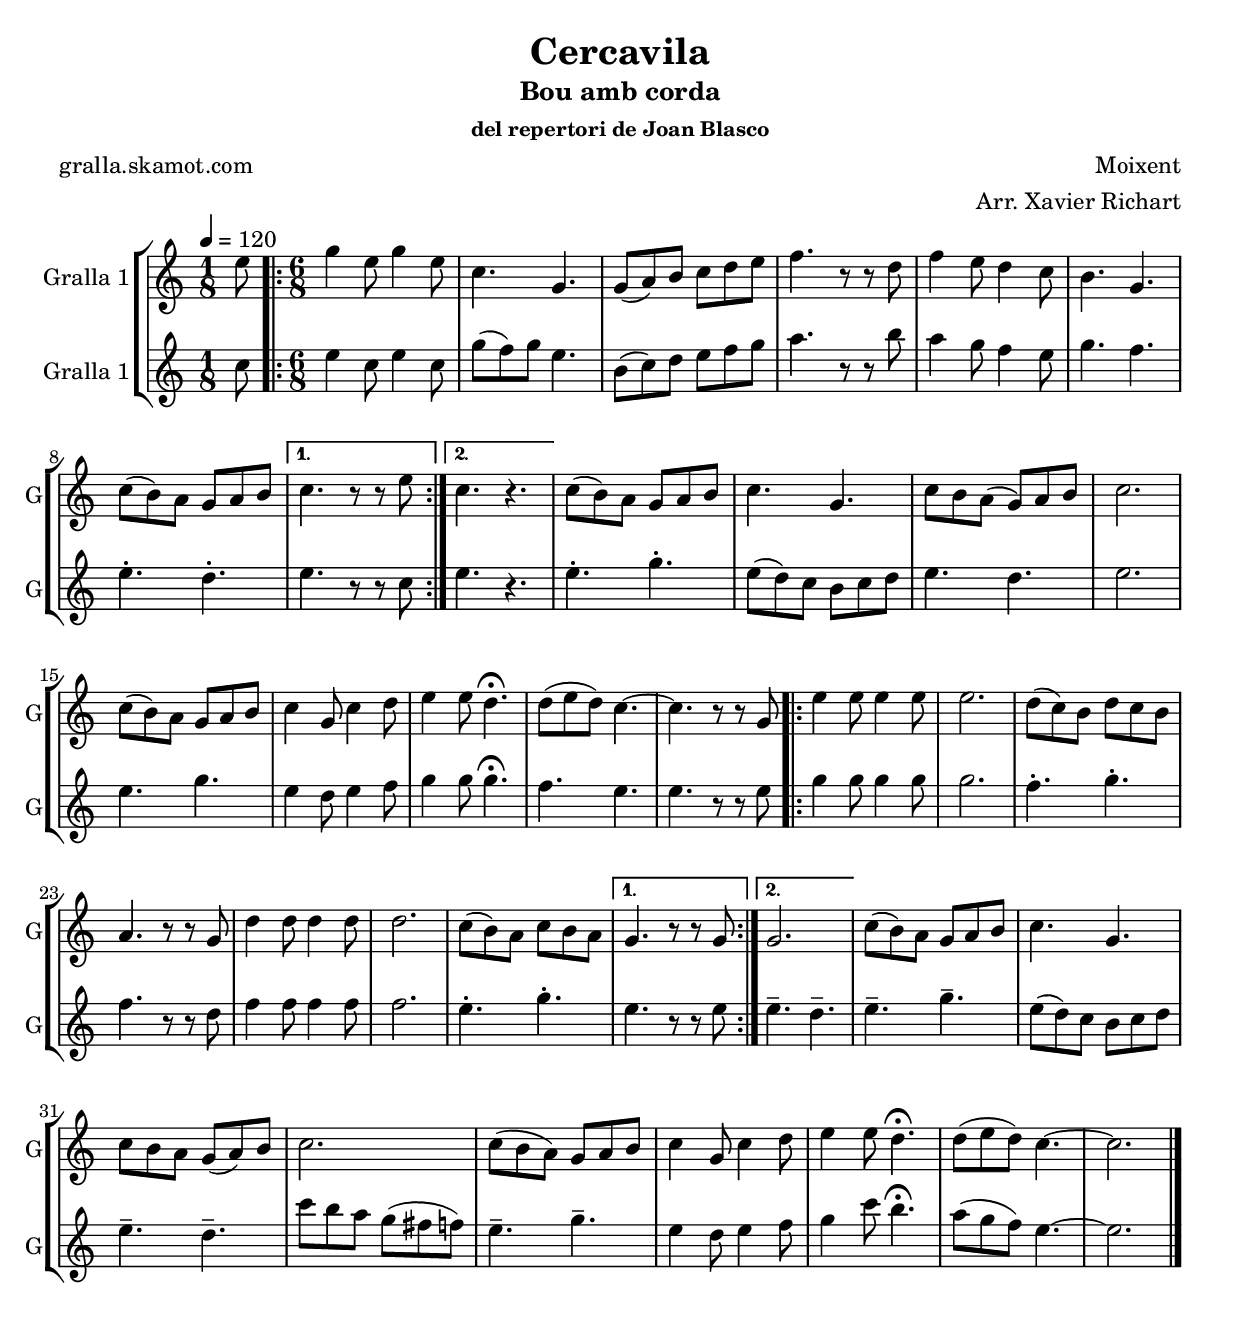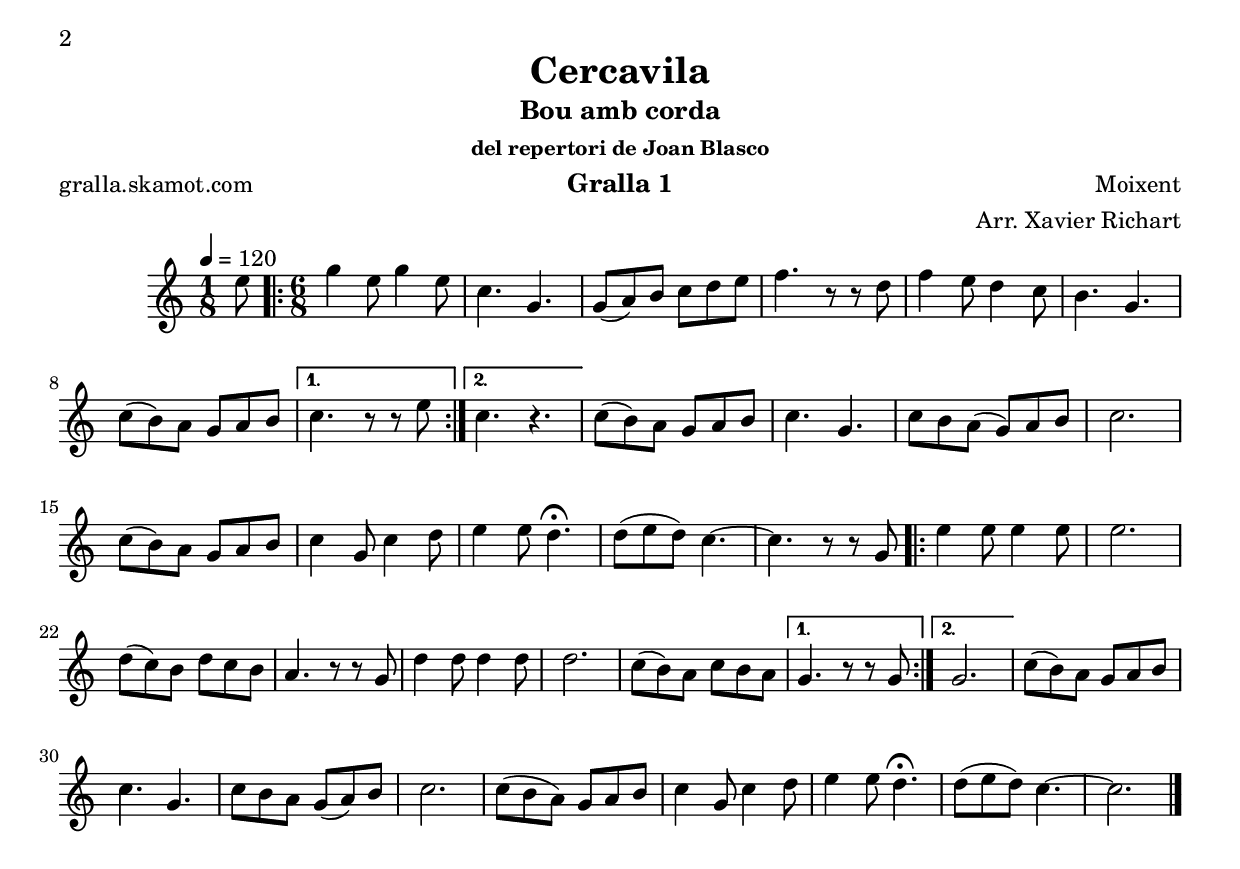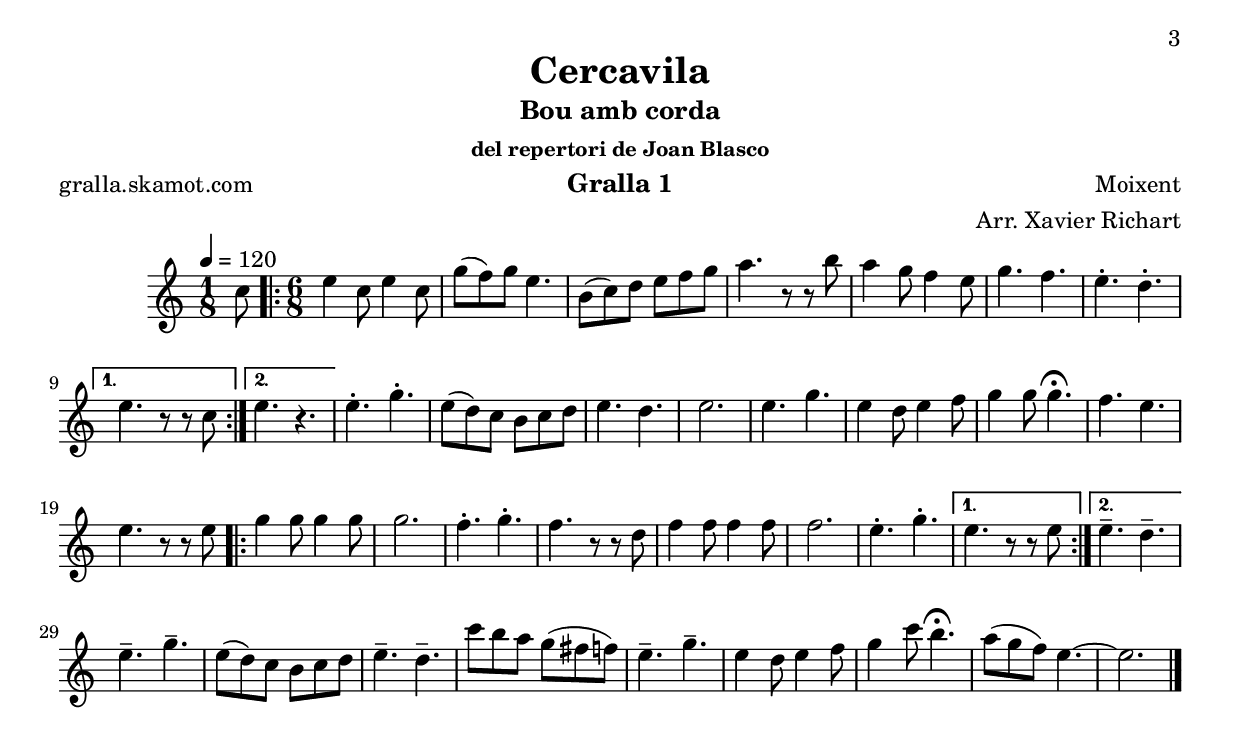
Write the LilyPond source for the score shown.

\version "2.16.2"

\header {
  dedication=""
  title="Cercavila"
  subtitle="Bou amb corda"
  subsubtitle="del repertori de Joan Blasco"
  poet="gralla.skamot.com"
  meter=""
  piece=""
  composer="Moixent"
  arranger="Arr. Xavier Richart"
  opus=""
  instrument=""
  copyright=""
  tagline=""
}

liniaroAa =
\relative e''
{
  \tempo 4=120
  \clef treble
  \key c \major
  \time 1/8
  e8  |
  \time 6/8   \repeat volta 2 { g4 e8 g4 e8  |
  c4. g  |
  g8 ( a ) b c d e  |
  %05
  f4. r8 r d  |
  f4 e8 d4 c8  |
  b4. g  |
  c8 ( b ) a g a b }
  \alternative { { c4. r8 r e }
  %10
  { c4. r } }
  c8 ( b ) a g a b  |
  c4. g  |
  c8 b a ( g ) a b  |
  c2.  |
  %15
  c8 ( b ) a g a b  |
  c4 g8 c4 d8  |
  e4 e8 d4.\fermata  |
  d8 ( e d ) c4. ~  |
  c4. r8 r g  |
  %20
  \repeat volta 2 { e'4 e8 e4 e8  |
  e2.  |
  d8 ( c ) b d c b  |
  a4. r8 r g  |
  d'4 d8 d4 d8  |
  %25
  d2.  |
  c8 ( b ) a c b a }
  \alternative { { g4. r8 r g }
  { g2. } }
  c8 ( b ) a g a b  |
  %30
  c4. g  |
  c8 b a g ( a ) b  |
  c2.   |
  c8 ( b a ) g a b  |
  c4 g8 c4 d8  |
  %35
  e4 e8 d4.\fermata  |
  d8 ( e d ) c4. ~  |
  c2.  \bar "|."
}

liniaroAb =
\relative c''
{
  \tempo 4=120
  \clef treble
  \key c \major
  \time 1/8
  c8  |
  \time 6/8   \repeat volta 2 { e4 c8 e4 c8  |
  g'8 ( f ) g e4.  |
  b8 ( c ) d e f g  |
  %05
  a4. r8 r b  |
  a4 g8 f4 e8  |
  g4. f  |
  e4.-. d-. }
  \alternative { { e4. r8 r c }
  %10
  { e4. r } }
  e4.-. g-.  |
  e8 ( d ) c b c d  |
  e4. d  |
  e2.  |
  %15
  e4. g  |
  e4 d8 e4 f8  |
  g4 g8 g4.\fermata  |
  f4. e  |
  e4. r8 r e  |
  %20
  \repeat volta 2 { g4 g8 g4 g8  |
  g2.  |
  f4.-. g-.  |
  f4. r8 r d  |
  f4 f8 f4 f8  |
  %25
  f2.  |
  e4.-. g-. }
  \alternative { { e4. r8 r e }
  { e4.-- d-- } }
  e4.-- g--  |
  %30
  e8 ( d ) c b c d  |
  e4.-- d--  |
  c'8 b a g ( fis f )  |
  e4.-- g--  |
  e4 d8 e4 f8  |
  %35
  g4 c8 b4.\fermata  |
  a8 ( g f ) e4. ~  |
  e2.  \bar "|."
}

\bookpart {
  \score {
    \new StaffGroup {
      \override Score.RehearsalMark.self-alignment-X = #LEFT
      <<
        \new Staff \with {instrumentName = #"Gralla 1" shortInstrumentName = #"G"} \liniaroAa
        \new Staff \with {instrumentName = #"Gralla 1" shortInstrumentName = #"G"} \liniaroAb
      >>
    }
    \layout {}
  }
  \score { \unfoldRepeats
    \new StaffGroup {
      \override Score.RehearsalMark.self-alignment-X = #LEFT
      <<
        \new Staff \with {instrumentName = #"Gralla 1" shortInstrumentName = #"G"} \liniaroAa
        \new Staff \with {instrumentName = #"Gralla 1" shortInstrumentName = #"G"} \liniaroAb
      >>
    }
    \midi {
      \set Staff.midiInstrument = "oboe"
      \set DrumStaff.midiInstrument = "drums"
    }
  }
}

\bookpart {
  \header {instrument="Gralla 1"}
  \score {
    \new StaffGroup {
      \override Score.RehearsalMark.self-alignment-X = #LEFT
      <<
        \new Staff \liniaroAa
      >>
    }
    \layout {}
  }
  \score { \unfoldRepeats
    \new StaffGroup {
      \override Score.RehearsalMark.self-alignment-X = #LEFT
      <<
        \new Staff \liniaroAa
      >>
    }
    \midi {
      \set Staff.midiInstrument = "oboe"
      \set DrumStaff.midiInstrument = "drums"
    }
  }
}

\bookpart {
  \header {instrument="Gralla 1"}
  \score {
    \new StaffGroup {
      \override Score.RehearsalMark.self-alignment-X = #LEFT
      <<
        \new Staff \liniaroAb
      >>
    }
    \layout {}
  }
  \score { \unfoldRepeats
    \new StaffGroup {
      \override Score.RehearsalMark.self-alignment-X = #LEFT
      <<
        \new Staff \liniaroAb
      >>
    }
    \midi {
      \set Staff.midiInstrument = "oboe"
      \set DrumStaff.midiInstrument = "drums"
    }
  }
}

